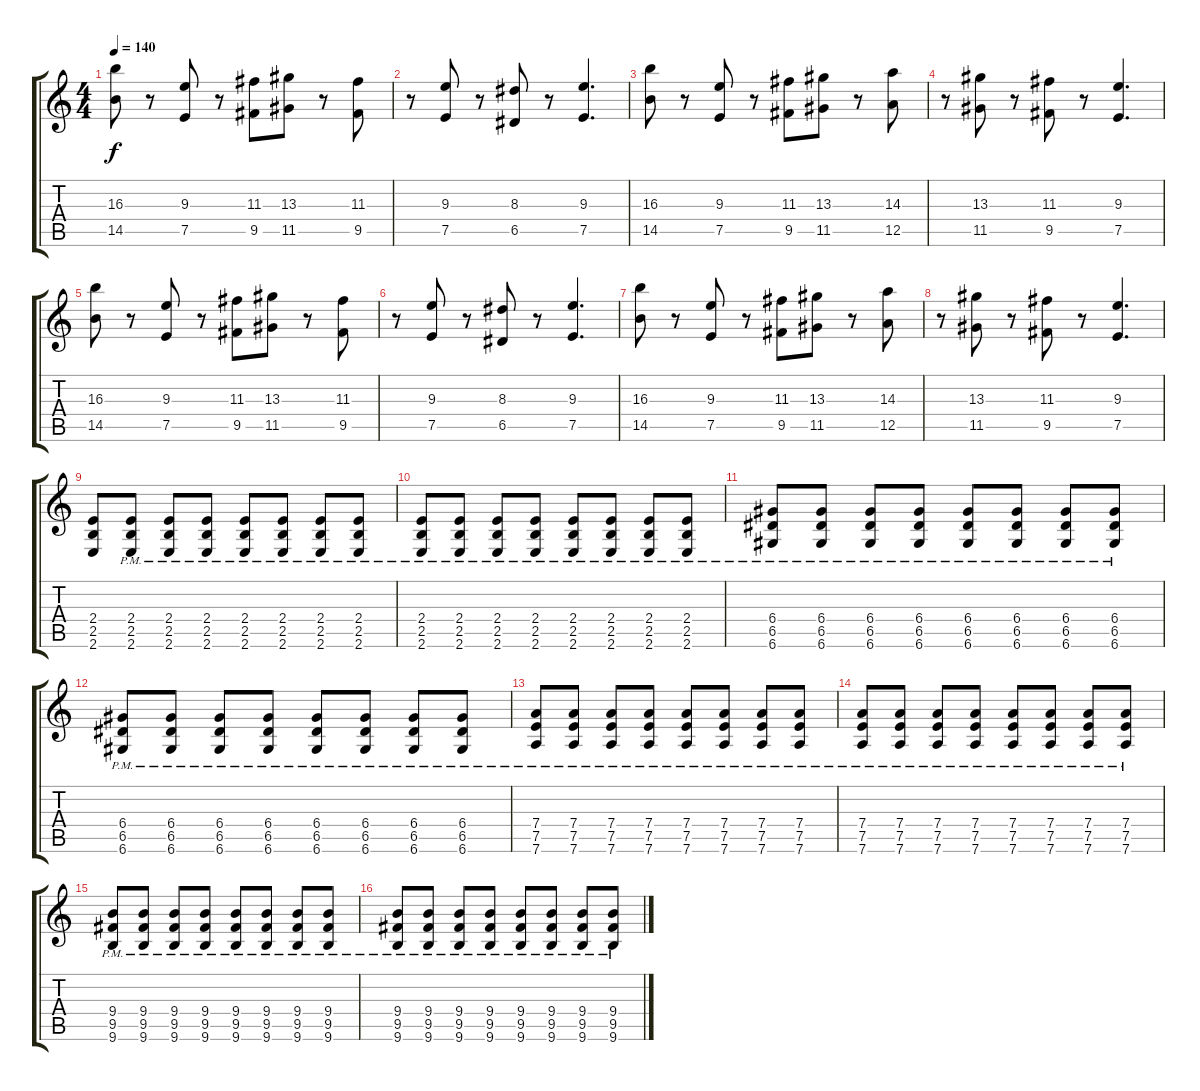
\track "" {instrument overdrivenguitar}
\staff {score tabs}
\tuning (E4 B3 G3 D3 A2 D2) {hide}
\ts (4 4)
\tempo 140
\clef g2
\ks c
(16.3 14.5).8{dy f} r.8 (9.3 7.5).8 r.8 (11.3 9.5).8 (13.3 11.5).8 r.8 (11.3 9.5).8 |
r.8 (9.3 7.5).8 r.8 (8.3 6.5).8 r.8 (9.3 7.5).4{d} |
(16.3 14.5).8 r.8 (9.3 7.5).8 r.8 (11.3 9.5).8 (13.3 11.5).8 r.8 (14.3 12.5).8 |
r.8 (13.3 11.5).8 r.8 (11.3 9.5).8 r.8 (9.3 7.5).4{d} |
(16.3 14.5).8 r.8 (9.3 7.5).8 r.8 (11.3 9.5).8 (13.3 11.5).8 r.8 (11.3 9.5).8 |
r.8 (9.3 7.5).8 r.8 (8.3 6.5).8 r.8 (9.3 7.5).4{d} |
(16.3 14.5).8 r.8 (9.3 7.5).8 r.8 (11.3 9.5).8 (13.3 11.5).8 r.8 (14.3 12.5).8 |
r.8 (13.3 11.5).8 r.8 (11.3 9.5).8 r.8 (9.3 7.5).4{d} |
(2.4 2.5 2.6).8 (2.4{pm} 2.5{pm} 2.6{pm}).8 (2.4{pm} 2.5{pm} 2.6{pm}).8 (2.4{pm} 2.5{pm} 2.6{pm}).8 (2.4{pm} 2.5{pm} 2.6{pm}).8 (2.4{pm} 2.5{pm} 2.6{pm}).8 (2.4{pm} 2.5{pm} 2.6{pm}).8 (2.4{pm} 2.5{pm} 2.6{pm}).8 |
(2.4{pm} 2.5{pm} 2.6{pm}).8 (2.4{pm} 2.5{pm} 2.6{pm}).8 (2.4{pm} 2.5{pm} 2.6{pm}).8 (2.4{pm} 2.5{pm} 2.6{pm}).8 (2.4{pm} 2.5{pm} 2.6{pm}).8 (2.4{pm} 2.5{pm} 2.6{pm}).8 (2.4{pm} 2.5{pm} 2.6{pm}).8 (2.4{pm} 2.5{pm} 2.6{pm}).8 |
(6.4{pm} 6.5{pm} 6.6{pm}).8 (6.4{pm} 6.5{pm} 6.6{pm}).8 (6.4{pm} 6.5{pm} 6.6{pm}).8 (6.4{pm} 6.5{pm} 6.6{pm}).8 (6.4{pm} 6.5{pm} 6.6{pm}).8 (6.4{pm} 6.5{pm} 6.6{pm}).8 (6.4{pm} 6.5{pm} 6.6{pm}).8 (6.4{pm} 6.5{pm} 6.6{pm}).8 |
(6.4{pm} 6.5{pm} 6.6{pm}).8 (6.4{pm} 6.5{pm} 6.6{pm}).8 (6.4{pm} 6.5{pm} 6.6{pm}).8 (6.4{pm} 6.5{pm} 6.6{pm}).8 (6.4{pm} 6.5{pm} 6.6{pm}).8 (6.4{pm} 6.5{pm} 6.6{pm}).8 (6.4{pm} 6.5{pm} 6.6{pm}).8 (6.4{pm} 6.5{pm} 6.6{pm}).8 |
(7.4{pm} 7.5{pm} 7.6{pm}).8 (7.4{pm} 7.5{pm} 7.6{pm}).8 (7.4{pm} 7.5{pm} 7.6{pm}).8 (7.4{pm} 7.5{pm} 7.6{pm}).8 (7.4{pm} 7.5{pm} 7.6{pm}).8 (7.4{pm} 7.5{pm} 7.6{pm}).8 (7.4{pm} 7.5{pm} 7.6{pm}).8 (7.4{pm} 7.5{pm} 7.6{pm}).8 |
(7.4{pm} 7.5{pm} 7.6{pm}).8 (7.4{pm} 7.5{pm} 7.6{pm}).8 (7.4{pm} 7.5{pm} 7.6{pm}).8 (7.4{pm} 7.5{pm} 7.6{pm}).8 (7.4{pm} 7.5{pm} 7.6{pm}).8 (7.4{pm} 7.5{pm} 7.6{pm}).8 (7.4{pm} 7.5{pm} 7.6{pm}).8 (7.4{pm} 7.5{pm} 7.6{pm}).8 |
(9.4{pm} 9.5{pm} 9.6{pm}).8 (9.4{pm} 9.5{pm} 9.6{pm}).8 (9.4{pm} 9.5{pm} 9.6{pm}).8 (9.4{pm} 9.5{pm} 9.6{pm}).8 (9.4{pm} 9.5{pm} 9.6{pm}).8 (9.4{pm} 9.5{pm} 9.6{pm}).8 (9.4{pm} 9.5{pm} 9.6{pm}).8 (9.4{pm} 9.5{pm} 9.6{pm}).8 |
(9.4{pm} 9.5{pm} 9.6{pm}).8 (9.4{pm} 9.5{pm} 9.6{pm}).8 (9.4{pm} 9.5{pm} 9.6{pm}).8 (9.4{pm} 9.5{pm} 9.6{pm}).8 (9.4{pm} 9.5{pm} 9.6{pm}).8 (9.4{pm} 9.5{pm} 9.6{pm}).8 (9.4{pm} 9.5{pm} 9.6{pm}).8 (9.4{pm} 9.5{pm} 9.6{pm}).8
